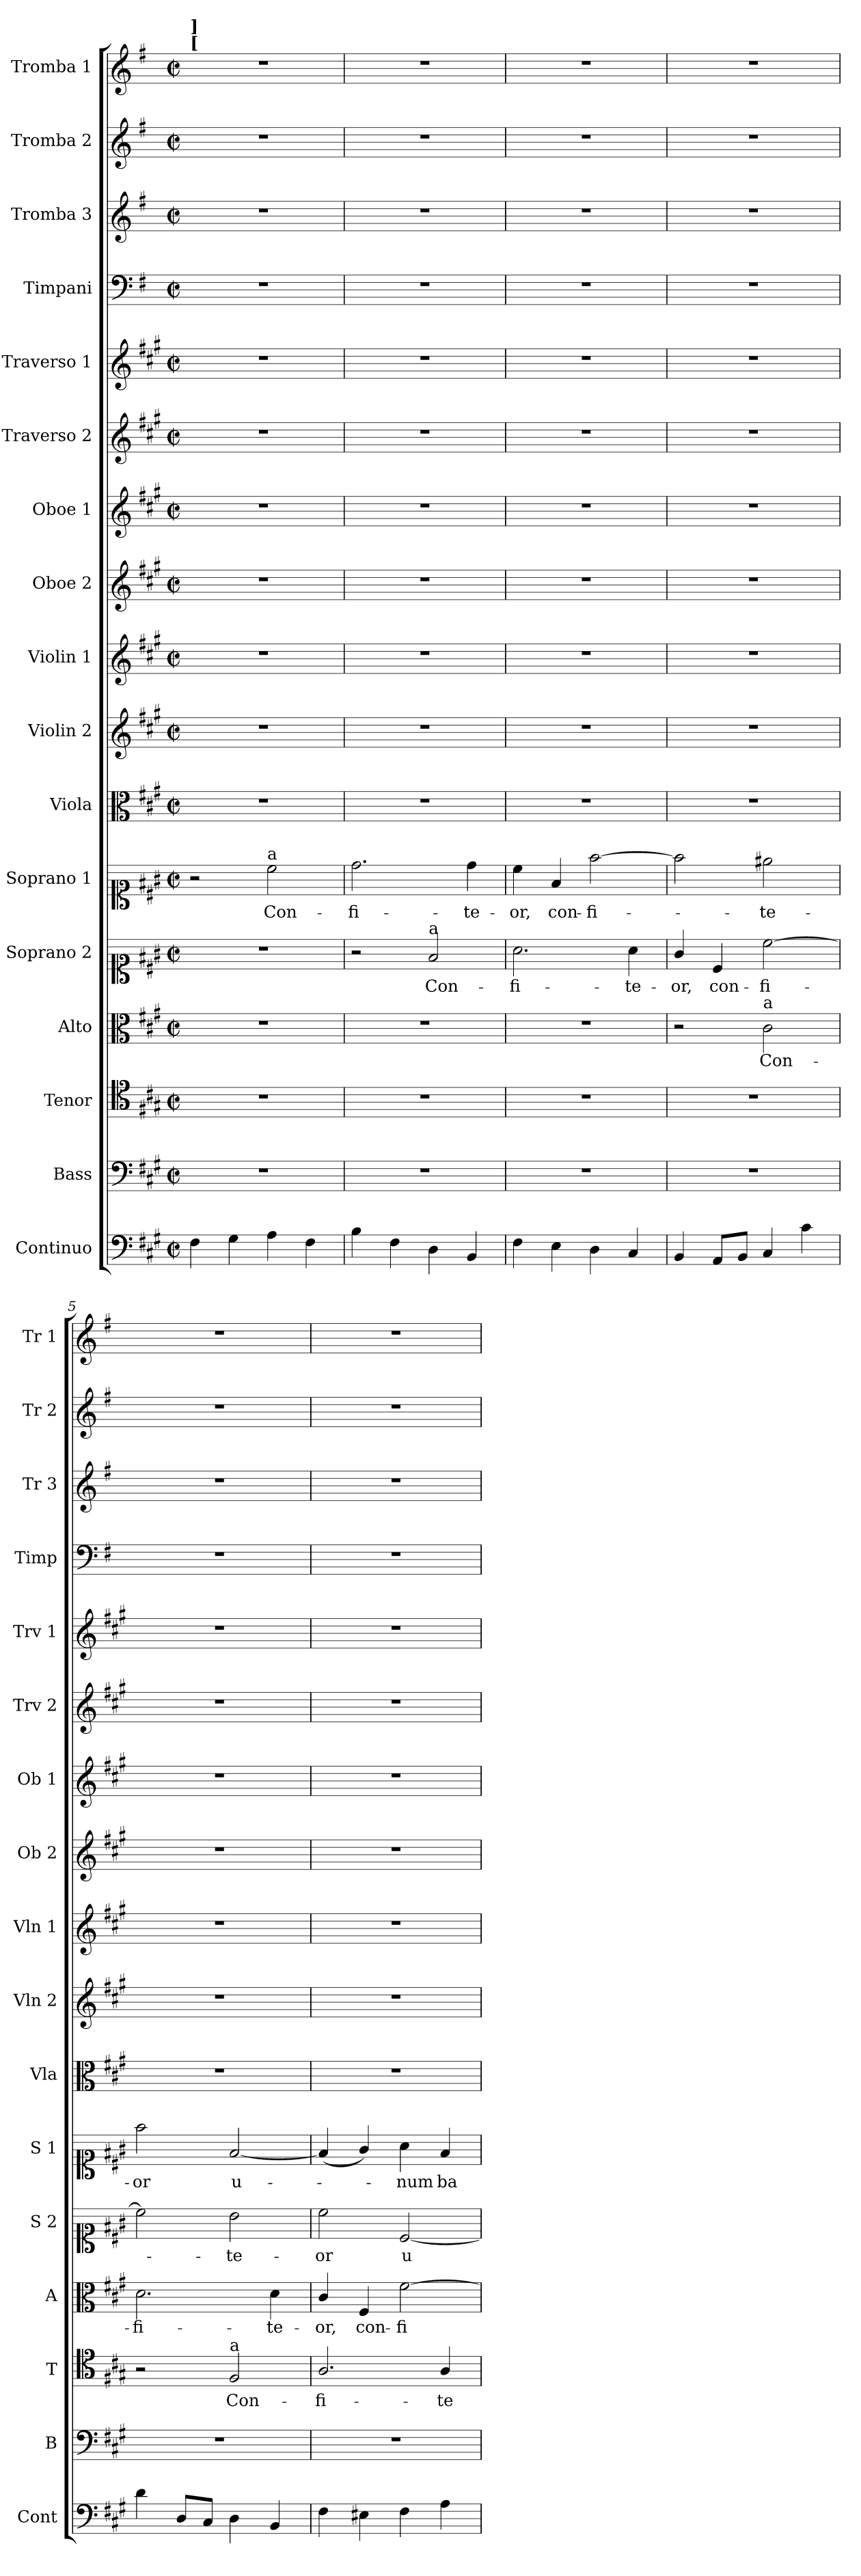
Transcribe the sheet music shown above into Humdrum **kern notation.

**kern	**kern	**kern	**text	**kern	**text	**kern	**text	**kern	**text	**kern	**kern	**kern	**kern	**kern	**kern	**kern	**kern	**kern	**kern	**kern
*part17	*part16	*part15	*part15	*part14	*part14	*part13	*part13	*part12	*part12	*part11	*part10	*part9	*part8	*part7	*part6	*part5	*part4	*part3	*part2	*part1
*staff17	*staff16	*staff15	*staff15	*staff14	*staff14	*staff13	*staff13	*staff12	*staff12	*staff11	*staff10	*staff9	*staff8	*staff7	*staff6	*staff5	*staff4	*staff3	*staff2	*staff1
*I"Continuo	*I"Bass	*I"Tenor	*	*I"Alto	*	*I"Soprano 2	*	*I"Soprano 1	*	*I"Viola	*I"Violin 2	*I"Violin 1	*I"Oboe 2	*I"Oboe 1	*I"Traverso 2	*I"Traverso 1	*I"Timpani	*I"Tromba 3	*I"Tromba 2	*I"Tromba 1
*I'Cont	*I'B	*I'T	*	*I'A	*	*I'S 2	*	*I'S 1	*	*I'Vla	*I'Vln 2	*I'Vln 1	*I'Ob 2	*I'Ob 1	*I'Trv 2	*I'Trv 1	*I'Timp	*I'Tr 3	*I'Tr 2	*I'Tr 1
*clefF4	*clefF4	*clefC4	*	*clefC3	*	*clefC1	*	*clefC1	*	*clefC3	*clefG2	*clefG2	*clefG2	*clefG2	*clefG2	*clefG2	*clefF4	*clefG2	*clefG2	*clefG2
*	*	*	*	*	*	*	*	*	*	*	*	*	*	*	*	*	*ITrd-1c-2	*ITrd-1c-2	*ITrd-1c-2	*ITrd-1c-2
*k[f#c#g#]	*k[f#c#g#]	*k[f#c#g#]	*	*k[f#c#g#]	*	*k[f#c#g#]	*	*k[f#c#g#]	*	*k[f#c#g#]	*k[f#c#g#]	*k[f#c#g#]	*k[f#c#g#]	*k[f#c#g#]	*k[f#c#g#]	*k[f#c#g#]	*k[f#c#g#]	*k[f#c#g#]	*k[f#c#g#]	*k[f#c#g#]
*M2/2	*M2/2	*M2/2	*	*M2/2	*	*M2/2	*	*M2/2	*	*M2/2	*M2/2	*M2/2	*M2/2	*M2/2	*M2/2	*M2/2	*M2/2	*M2/2	*M2/2	*M2/2
*met(c|)	*met(c|)	*met(c|)	*	*met(c|)	*	*met(c|)	*	*met(c|)	*	*met(c|)	*met(c|)	*met(c|)	*met(c|)	*met(c|)	*met(c|)	*met(c|)	*met(c|)	*met(c|)	*met(c|)	*met(c|)
*MM196	*MM196	*MM196	*	*MM196	*	*MM196	*	*MM196	*	*MM196	*MM196	*MM196	*MM196	*MM196	*MM196	*MM196	*MM196	*MM196	*MM196	*MM196
=1	=1	=1	=1	=1	=1	=1	=1	=1	=1	=1	=1	=1	=1	=1	=1	=1	=1	=1	=1	=1
!	!	!	!	!	!	!	!	!	!	!	!	!	!	!	!	!	!	!	!	!LO:TX:a:B:t=[
!	!	!	!	!	!	!	!	!	!	!	!	!	!	!	!	!	!	!	!	!LO:TX:a:B:t=]
4F#\	1r	1r	.	1r	.	1r	.	2r	.	1r	1r	1r	1r	1r	1r	1r	1r	1r	1r	1r
4G#\	.	.	.	.	.	.	.	.	.	.	.	.	.	.	.	.	.	.	.	.
!	!	!	!	!	!	!	!	!LO:TX:a:t=a	!	!	!	!	!	!	!	!	!	!	!	!
!	!	!	!	!	!	!	!	!	!LO:LY:b	!	!	!	!	!	!	!	!	!	!	!
4A\	.	.	.	.	.	.	.	2cc#\	Con-	.	.	.	.	.	.	.	.	.	.	.
4F#\	.	.	.	.	.	.	.	.	.	.	.	.	.	.	.	.	.	.	.	.
=2	=2	=2	=2	=2	=2	=2	=2	=2	=2	=2	=2	=2	=2	=2	=2	=2	=2	=2	=2	=2
!	!	!	!	!	!	!	!	!	!LO:LY:b	!	!	!	!	!	!	!	!	!	!	!
4B\	1r	1r	.	1r	.	2r	.	2.dd\	-fi-	1r	1r	1r	1r	1r	1r	1r	1r	1r	1r	1r
4F#\	.	.	.	.	.	.	.	.	.	.	.	.	.	.	.	.	.	.	.	.
!	!	!	!	!	!	!LO:TX:a:t=a	!	!	!	!	!	!	!	!	!	!	!	!	!	!
!	!	!	!	!	!	!	!LO:LY:b	!	!	!	!	!	!	!	!	!	!	!	!	!
4D\	.	.	.	.	.	2f#/	Con-	.	.	.	.	.	.	.	.	.	.	.	.	.
!	!	!	!	!	!	!	!	!	!LO:LY:b	!	!	!	!	!	!	!	!	!	!	!
4BB/	.	.	.	.	.	.	.	4dd\	-te-	.	.	.	.	.	.	.	.	.	.	.
=3	=3	=3	=3	=3	=3	=3	=3	=3	=3	=3	=3	=3	=3	=3	=3	=3	=3	=3	=3	=3
!	!	!	!	!	!	!	!LO:LY:b	!	!LO:LY:b	!	!	!	!	!	!	!	!	!	!	!
4F#\	1r	1r	.	1r	.	2.a\	-fi-	4cc#\	-or,	1r	1r	1r	1r	1r	1r	1r	1r	1r	1r	1r
!	!	!	!	!	!	!	!	!	!LO:LY:b	!	!	!	!	!	!	!	!	!	!	!
4E\	.	.	.	.	.	.	.	4f#/	con-	.	.	.	.	.	.	.	.	.	.	.
!	!	!	!	!	!	!	!	!	!LO:LY:b	!	!	!	!	!	!	!	!	!	!	!
4D\	.	.	.	.	.	.	.	[2ff#\	-fi-	.	.	.	.	.	.	.	.	.	.	.
!	!	!	!	!	!	!	!LO:LY:b	!	!	!	!	!	!	!	!	!	!	!	!	!
4C#/	.	.	.	.	.	4a\	-te-	.	.	.	.	.	.	.	.	.	.	.	.	.
=4	=4	=4	=4	=4	=4	=4	=4	=4	=4	=4	=4	=4	=4	=4	=4	=4	=4	=4	=4	=4
!	!	!	!	!	!	!	!LO:LY:b	!	!	!	!	!	!	!	!	!	!	!	!	!
4BB/	1r	1r	.	2r	.	4g#/	-or,	2ff#\]	.	1r	1r	1r	1r	1r	1r	1r	1r	1r	1r	1r
!	!	!	!	!	!	!	!LO:LY:b	!	!	!	!	!	!	!	!	!	!	!	!	!
8AA/L	.	.	.	.	.	4c#/	con-	.	.	.	.	.	.	.	.	.	.	.	.	.
8BB/J	.	.	.	.	.	.	.	.	.	.	.	.	.	.	.	.	.	.	.	.
!	!	!	!	!LO:TX:a:t=a	!	!	!	!	!	!	!	!	!	!	!	!	!	!	!	!
!	!	!	!	!	!LO:LY:b	!	!LO:LY:b	!	!LO:LY:b	!	!	!	!	!	!	!	!	!	!	!
4C#/	.	.	.	2c#\	Con-	[2cc#\	-fi-	2ee#X\	-te-	.	.	.	.	.	.	.	.	.	.	.
4c#\	.	.	.	.	.	.	.	.	.	.	.	.	.	.	.	.	.	.	.	.
=5	=5	=5	=5	=5	=5	=5	=5	=5	=5	=5	=5	=5	=5	=5	=5	=5	=5	=5	=5	=5
!	!	!	!	!	!LO:LY:b	!	!	!	!LO:LY:b	!	!	!	!	!	!	!	!	!	!	!
4d\	1r	2r	.	2.d\	-fi-	2cc#\]	.	2ff#\	-or	1r	1r	1r	1r	1r	1r	1r	1r	1r	1r	1r
8D/L	.	.	.	.	.	.	.	.	.	.	.	.	.	.	.	.	.	.	.	.
8C#/J	.	.	.	.	.	.	.	.	.	.	.	.	.	.	.	.	.	.	.	.
!	!	!LO:TX:a:t=a	!	!	!	!	!	!	!	!	!	!	!	!	!	!	!	!	!	!
!	!	!	!LO:LY:b	!	!	!	!LO:LY:b	!	!LO:LY:b	!	!	!	!	!	!	!	!	!	!	!
4D\	.	2F#/	Con-	.	.	2b\	-te-	[2f#/	u-	.	.	.	.	.	.	.	.	.	.	.
!	!	!	!	!	!LO:LY:b	!	!	!	!	!	!	!	!	!	!	!	!	!	!	!
4BB/	.	.	.	4d\	-te-	.	.	.	.	.	.	.	.	.	.	.	.	.	.	.
=6	=6	=6	=6	=6	=6	=6	=6	=6	=6	=6	=6	=6	=6	=6	=6	=6	=6	=6	=6	=6
!	!	!	!LO:LY:b	!	!LO:LY:b	!	!LO:LY:b	!	!	!	!	!	!	!	!	!	!	!	!	!
4F#\	1r	2.A/	-fi-	4c#/	-or,	2cc#\	-or	(4f#/]	.	1r	1r	1r	1r	1r	1r	1r	1r	1r	1r	1r
!	!	!	!	!	!LO:LY:b	!	!	!	!	!	!	!	!	!	!	!	!	!	!	!
4E#X\	.	.	.	4F#/	con-	.	.	4g#/)	.	.	.	.	.	.	.	.	.	.	.	.
!	!	!	!	!	!LO:LY:b	!	!LO:LY:b	!	!LO:LY:b	!	!	!	!	!	!	!	!	!	!	!
4F#\	.	.	.	[2f#\	-fi-	[2c#/	u-	4a\	-num	.	.	.	.	.	.	.	.	.	.	.
!	!	!	!LO:LY:b	!	!	!	!	!	!LO:LY:b	!	!	!	!	!	!	!	!	!	!	!
4A\	.	4A/	-te-	.	.	.	.	4f#/	ba-	.	.	.	.	.	.	.	.	.	.	.
=	=	=	=	=	=	=	=	=	=	=	=	=	=	=	=	=	=	=	=	=
*-	*-	*-	*-	*-	*-	*-	*-	*-	*-	*-	*-	*-	*-	*-	*-	*-	*-	*-	*-	*-
